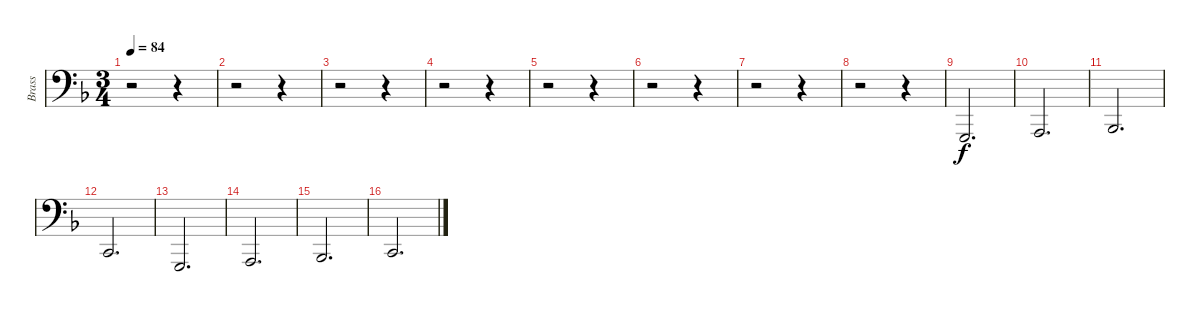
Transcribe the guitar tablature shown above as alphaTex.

\track ("Brass" "Brass") {instrument synthbrass1}
\staff {score}
\tuning (G2 D2 A1 E1) {hide}
\ts (3 4)
\tempo 84
\clef f4
\ks dminor
r.2{dy f} r.4 |
r.2 r.4 |
r.2 r.4 |
r.2 r.4 |
r.2 r.4 |
r.2 r.4 |
r.2 r.4 |
r.2 r.4 |
3.4.2{d} |
5.4.2{d} |
6.4.2{d} |
3.3.2{d} |
3.4.2{d} |
5.4.2{d} |
6.4.2{d} |
3.3.2{d}
